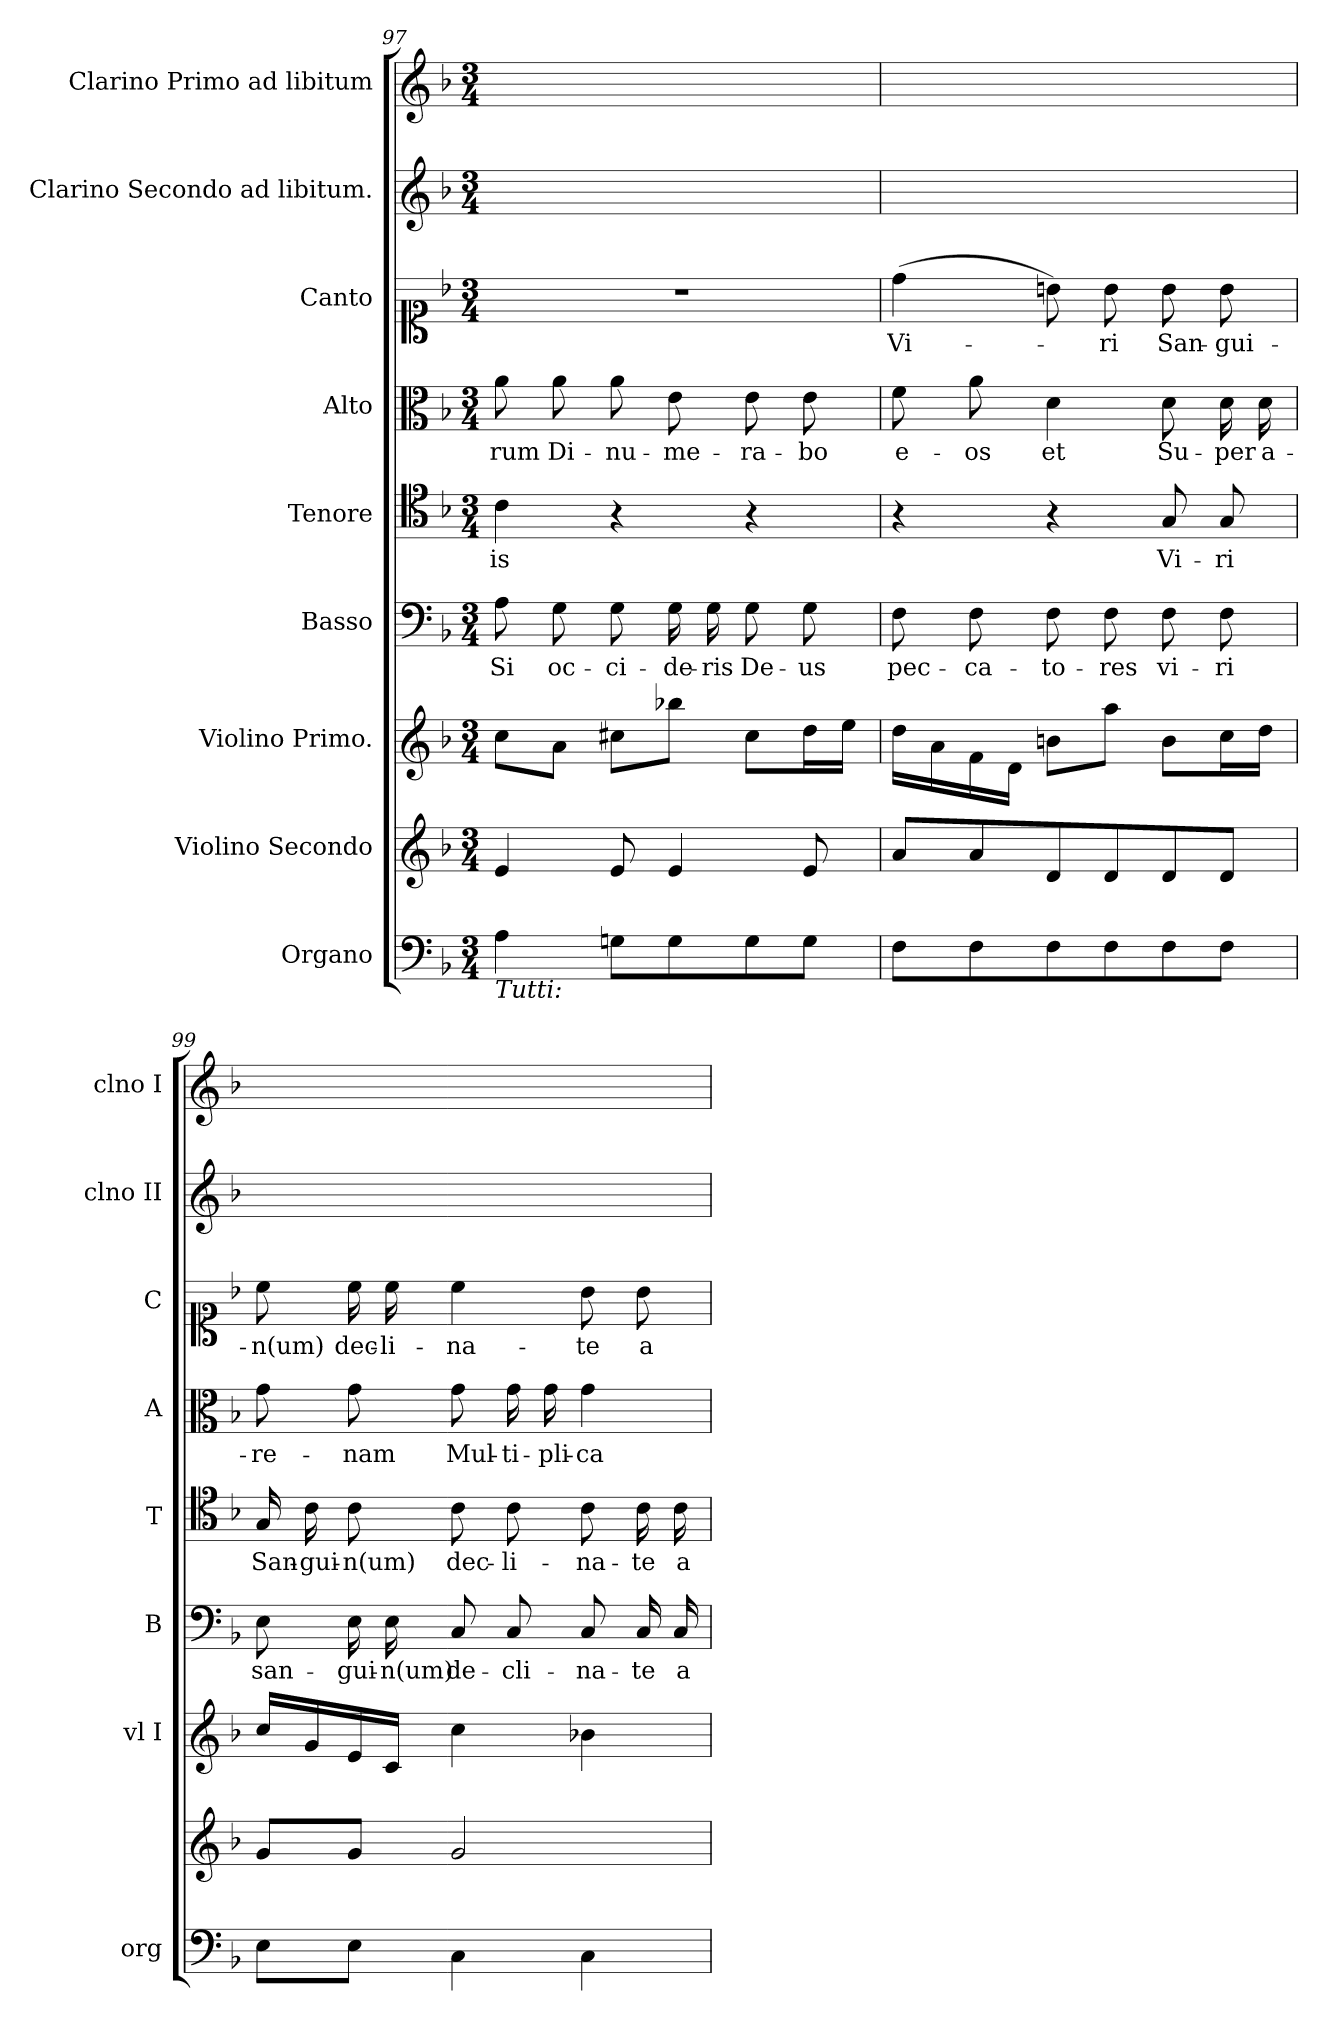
**kern	**dynam	**kern	**dynam	**kern	**dynam	**kern	**text	**kern	**text	**kern	**text	**kern	**text	**kern	**kern
*part9	*part9	*part8	*part8	*part7	*part7	*part6	*part6	*part5	*part5	*part4	*part4	*part3	*part3	*part2	*part1
*staff9	*staff9	*staff8	*staff8	*staff7	*staff7	*staff6	*staff6	*staff5	*staff5	*staff4	*staff4	*staff3	*staff3	*staff2	*staff1
*I"Organo	*	*I"Violino Secondo	*	*I"Violino Primo.	*	*I"Basso	*	*I"Tenore	*	*I"Alto	*	*I"Canto	*	*I"Clarino Secondo ad libitum.	*I"Clarino Primo ad libitum
*I'org	*	*	*	*I'vl I	*	*I'B	*	*I'T	*	*I'A	*	*I'C	*	*I'clno II	*I'clno I
*clefF4	*	*clefG2	*	*clefG2	*	*clefF4	*	*clefC4	*	*clefC3	*	*clefC1	*	*clefG2	*clefG2
*k[b-]	*	*k[b-]	*	*k[b-]	*	*k[b-]	*	*k[b-]	*	*k[b-]	*	*k[b-]	*	*k[b-]	*k[b-]
*F:	*	*F:	*	*F:	*	*F:	*	*F:	*	*F:	*	*F:	*	*F:	*F:
*M3/4	*	*M3/4	*	*M3/4	*	*M3/4	*	*M3/4	*	*M3/4	*	*M3/4	*	*M3/4	*M3/4
=97	=97	=97	=97	=97	=97	=97	=97	=97	=97	=97	=97	=97	=97	=97	=97
!LO:TX:b:i:t=Tutti&colon;	!	!	!	!	!	!	!	!	!	!	!	!	!	!	!
4A\	.	4e/	.	8cc\L	.	8A\	Si	4c\	-is	8a\	-rum	2.r	.	2.ryy	2.ryy
.	.	.	.	8a\J	.	8G\	oc-	.	.	8a\	Di-	.	.	.	.
!	!	!	!	!	!LO:DY:b	!	!	!	!	!	!	!	!	!	!
8Gn\L	.	8e/	f&colon;	8cc#X\L	f&colon;	8G\	-ci-	4r	.	8a\	-nu-	.	.	.	.
8G\	.	4e/	.	8bb-X\J	.	16G\	-de-	.	.	8e\	-me-	.	.	.	.
.	.	.	.	.	.	16G\	-ris	.	.	.	.	.	.	.	.
8G\	.	.	.	8cc#\L	.	8G\	De-	4r	.	8e\	-ra-	.	.	.	.
8G\J	.	8e/	.	16dd\L	.	8G\	-us	.	.	8e\	-bo	.	.	.	.
.	.	.	.	16ee\JJ	.	.	.	.	.	.	.	.	.	.	.
=98	=98	=98	=98	=98	=98	=98	=98	=98	=98	=98	=98	=98	=98	=98	=98
8F\L	.	8a/L	.	16dd\LL	.	8F\	pec-	4r	.	8f\	e-	(4dd\	Vi-	2.ryy	2.ryy
.	.	.	.	16a\	.	.	.	.	.	.	.	.	.	.	.
8F\	.	8a/	.	16f\	.	8F\	-ca-	.	.	8a\	-os	.	.	.	.
.	.	.	.	16d\JJ	.	.	.	.	.	.	.	.	.	.	.
8F\	.	8d/	.	8bn\L	.	8F\	-to-	4r	.	4d\	et	8bn\)	.	.	.
8F\	.	8d/	.	8aa\J	.	8F\	-res	.	.	.	.	8b\	-ri	.	.
8F\	.	8d/	.	8b\L	.	8F\	vi-	8G/	Vi-	8d\	Su-	8b\	San-	.	.
8F\J	.	8d/J	.	16cc\L	.	8F\	-ri	8G/	-ri	16d\	-per	8b\	-gui-	.	.
.	.	.	.	16dd\JJ	.	.	.	.	.	16d\	a-	.	.	.	.
=99	=99	=99	=99	=99	=99	=99	=99	=99	=99	=99	=99	=99	=99	=99	=99
8E\L	.	8g/L	.	16cc/LL	.	8E\	san-	16G/	San-	8g\	-re-	8cc\	-n(um)	2.ryy	2.ryy
.	.	.	.	16g/	.	.	.	16c\	-gui-	.	.	.	.	.	.
8E\J	.	8g/J	.	16e/	.	16E\	-gui-	8c\	-n(um)	8g\	-nam	16cc\	dec-	.	.
.	.	.	.	16c/JJ	.	16E\	-n(um)	.	.	.	.	16cc\	-li-	.	.
!	!LO:DY:a	!	!LO:DY:b	!	!	!	!	!	!	!	!	!	!	!	!
4C\	p&colon;	2g/	p&colon;	4cc\	p&colon;	8C/	de-	8c\	dec-	8g\	Mul-	4cc\	-na-	.	.
.	.	.	.	.	.	8C/	-cli-	8c\	-li-	16g\	-ti-	.	.	.	.
.	.	.	.	.	.	.	.	.	.	16g\	-pli-	.	.	.	.
4C\	.	.	.	4b-X\	.	8C/	-na-	8c\	-na-	4g\	-ca-	8b-\	-te	.	.
.	.	.	.	.	.	16C/	-te	16c\	-te	.	.	8b-\	a	.	.
.	.	.	.	.	.	16C/	a	16c\	a	.	.	.	.	.	.
=	=	=	=	=	=	=	=	=	=	=	=	=	=	=	=
*-	*-	*-	*-	*-	*-	*-	*-	*-	*-	*-	*-	*-	*-	*-	*-
